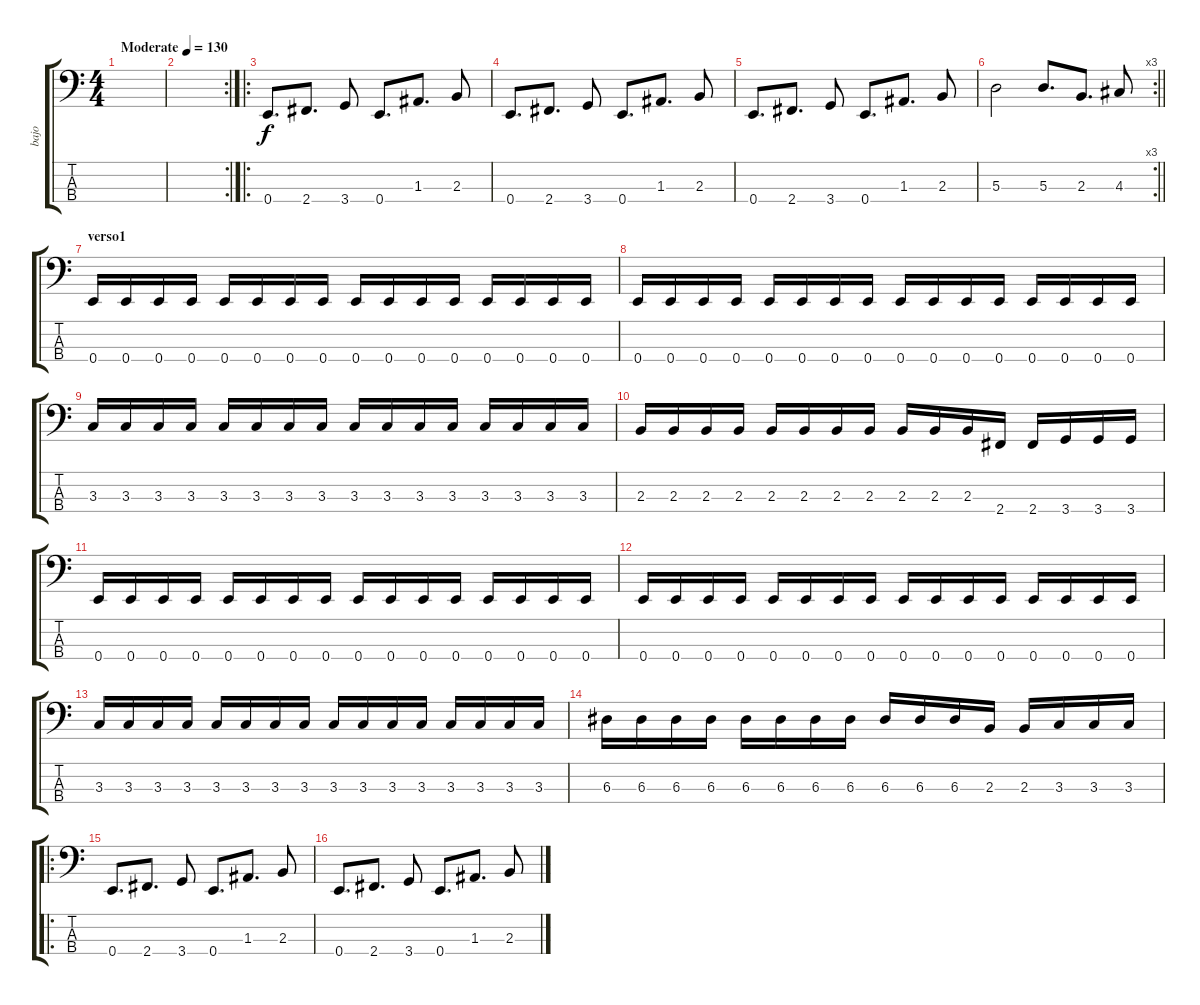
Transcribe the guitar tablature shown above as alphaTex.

\track ("bajo" "bajo") {instrument electricbassfinger}
\staff {score tabs}
\tuning (G2 D2 A1 E1) {hide}
\ts (4 4)
\tempo (130 "Moderate")
\clef f4
\ks c
|
\rc 2
|
\ro
0.4.8{d} 2.4.8{d} 3.4.8 0.4.8{d} 1.3.8{d} 2.3.8 |
0.4.8{d} 2.4.8{d} 3.4.8 0.4.8{d} 1.3.8{d} 2.3.8 |
0.4.8{d} 2.4.8{d} 3.4.8 0.4.8{d} 1.3.8{d} 2.3.8 |
\rc 3
\barLineRight lightlight
5.3.2 5.3.8{d} 2.3.8{d} 4.3.8 |
\section ("" "verso1")
0.4.16 0.4.16 0.4.16 0.4.16 0.4.16 0.4.16 0.4.16 0.4.16 0.4.16 0.4.16 0.4.16 0.4.16 0.4.16 0.4.16 0.4.16 0.4.16 |
0.4.16 0.4.16 0.4.16 0.4.16 0.4.16 0.4.16 0.4.16 0.4.16 0.4.16 0.4.16 0.4.16 0.4.16 0.4.16 0.4.16 0.4.16 0.4.16 |
3.3.16 3.3.16 3.3.16 3.3.16 3.3.16 3.3.16 3.3.16 3.3.16 3.3.16 3.3.16 3.3.16 3.3.16 3.3.16 3.3.16 3.3.16 3.3.16 |
2.3.16 2.3.16 2.3.16 2.3.16 2.3.16 2.3.16 2.3.16 2.3.16 2.3.16 2.3.16 2.3.16 2.4.16 2.4.16 3.4.16 3.4.16 3.4.16 |
0.4.16 0.4.16 0.4.16 0.4.16 0.4.16 0.4.16 0.4.16 0.4.16 0.4.16 0.4.16 0.4.16 0.4.16 0.4.16 0.4.16 0.4.16 0.4.16 |
0.4.16 0.4.16 0.4.16 0.4.16 0.4.16 0.4.16 0.4.16 0.4.16 0.4.16 0.4.16 0.4.16 0.4.16 0.4.16 0.4.16 0.4.16 0.4.16 |
3.3.16 3.3.16 3.3.16 3.3.16 3.3.16 3.3.16 3.3.16 3.3.16 3.3.16 3.3.16 3.3.16 3.3.16 3.3.16 3.3.16 3.3.16 3.3.16 |
6.3.16 6.3.16 6.3.16 6.3.16 6.3.16 6.3.16 6.3.16 6.3.16 6.3.16 6.3.16 6.3.16 2.3.16 2.3.16 3.3.16 3.3.16 3.3.16 |
\ro
0.4.8{d} 2.4.8{d} 3.4.8 0.4.8{d} 1.3.8{d} 2.3.8 |
0.4.8{d} 2.4.8{d} 3.4.8 0.4.8{d} 1.3.8{d} 2.3.8
